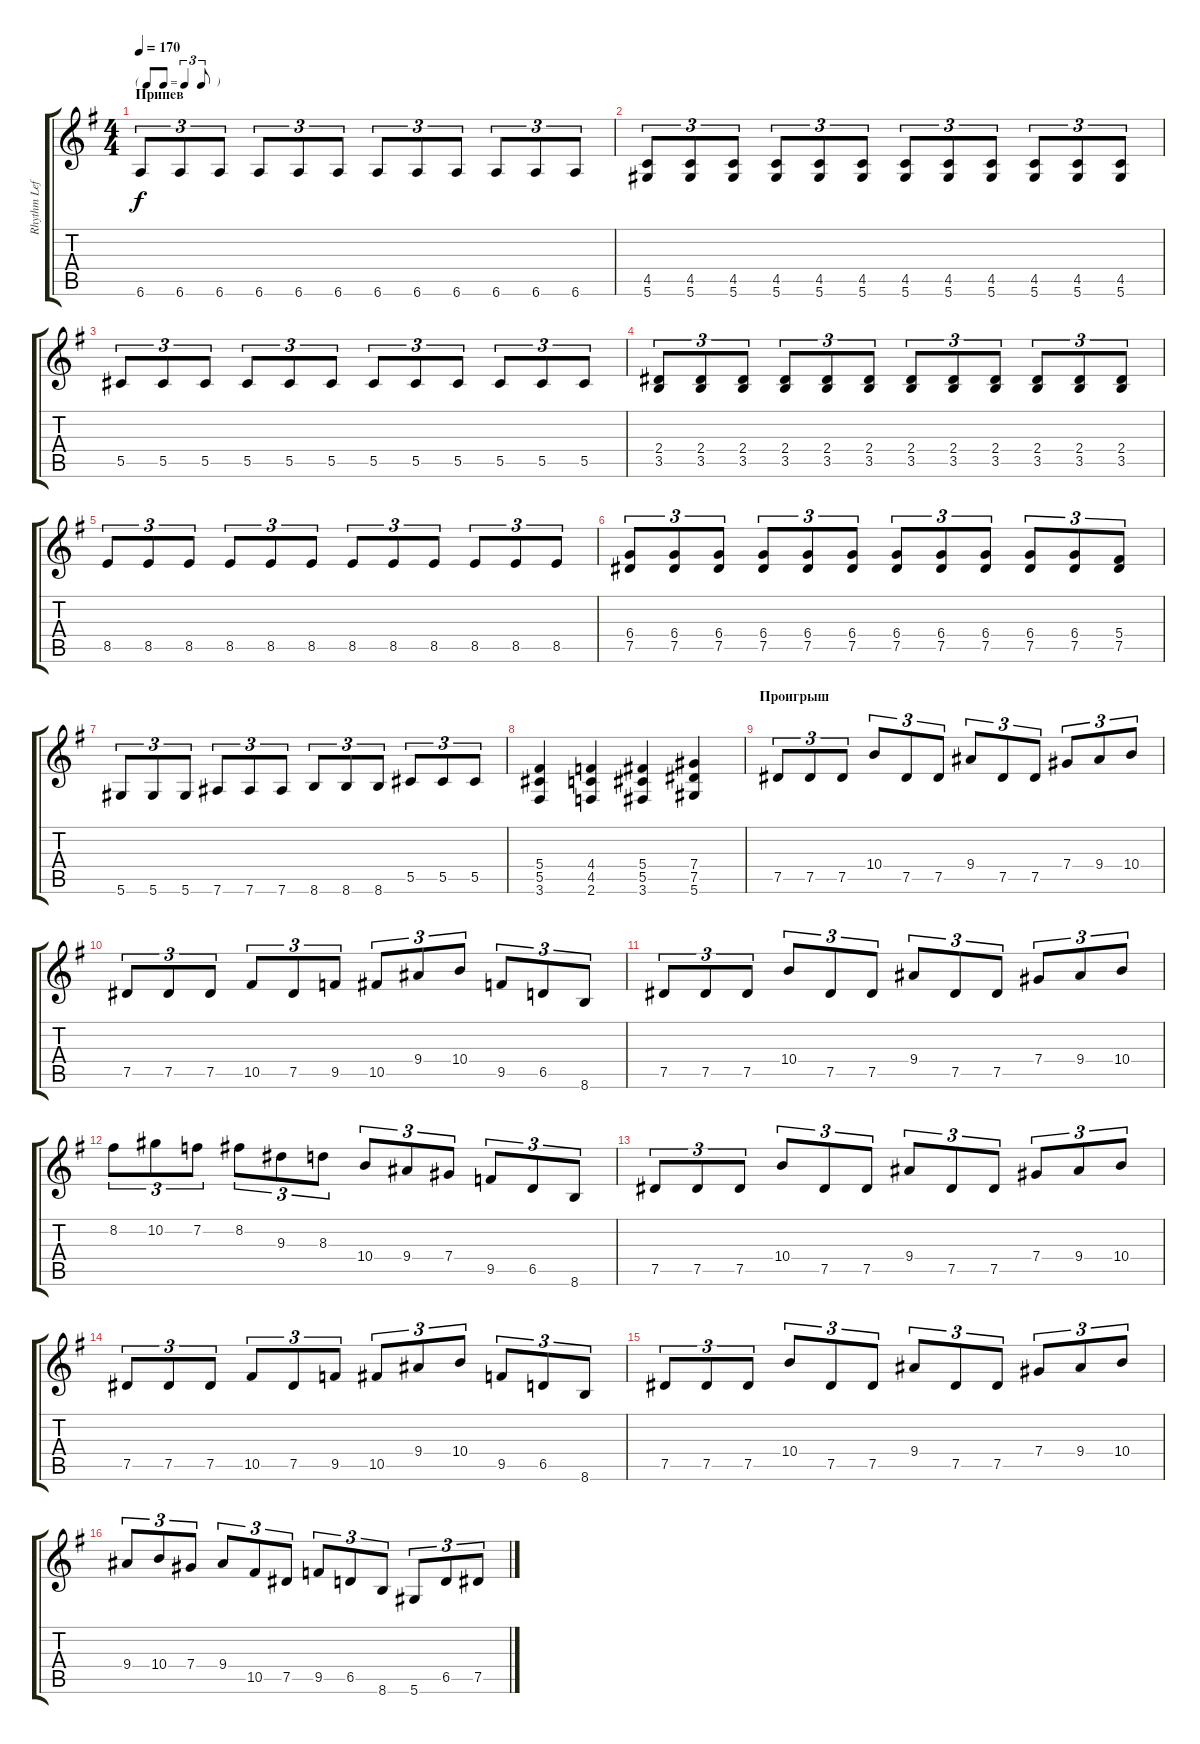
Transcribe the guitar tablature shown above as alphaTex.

\track ("Rhythm Left" "Rhythm Lef") {instrument distortionguitar}
\staff {score tabs}
\tuning (Eb4 Bb3 Gb3 Db3 Ab2 Eb2) {hide}
\ts (4 4)
\tf triplet8th
\section ("" "Припев")
\tempo 170
\clef g2
\ks eminor
6.6.8{tu (3 2) dy f} 6.6.8{tu (3 2)} 6.6.8{tu (3 2)} 6.6.8{tu (3 2)} 6.6.8{tu (3 2)} 6.6.8{tu (3 2)} 6.6.8{tu (3 2)} 6.6.8{tu (3 2)} 6.6.8{tu (3 2)} 6.6.8{tu (3 2)} 6.6.8{tu (3 2)} 6.6.8{tu (3 2)} |
(4.5 5.6).8{tu (3 2)} (4.5 5.6).8{tu (3 2)} (4.5 5.6).8{tu (3 2)} (4.5 5.6).8{tu (3 2)} (4.5 5.6).8{tu (3 2)} (4.5 5.6).8{tu (3 2)} (4.5 5.6).8{tu (3 2)} (4.5 5.6).8{tu (3 2)} (4.5 5.6).8{tu (3 2)} (4.5 5.6).8{tu (3 2)} (4.5 5.6).8{tu (3 2)} (4.5 5.6).8{tu (3 2)} |
5.5.8{tu (3 2)} 5.5.8{tu (3 2)} 5.5.8{tu (3 2)} 5.5.8{tu (3 2)} 5.5.8{tu (3 2)} 5.5.8{tu (3 2)} 5.5.8{tu (3 2)} 5.5.8{tu (3 2)} 5.5.8{tu (3 2)} 5.5.8{tu (3 2)} 5.5.8{tu (3 2)} 5.5.8{tu (3 2)} |
(2.4 3.5).8{tu (3 2)} (2.4 3.5).8{tu (3 2)} (2.4 3.5).8{tu (3 2)} (2.4 3.5).8{tu (3 2)} (2.4 3.5).8{tu (3 2)} (2.4 3.5).8{tu (3 2)} (2.4 3.5).8{tu (3 2)} (2.4 3.5).8{tu (3 2)} (2.4 3.5).8{tu (3 2)} (2.4 3.5).8{tu (3 2)} (2.4 3.5).8{tu (3 2)} (2.4 3.5).8{tu (3 2)} |
8.5.8{tu (3 2)} 8.5.8{tu (3 2)} 8.5.8{tu (3 2)} 8.5.8{tu (3 2)} 8.5.8{tu (3 2)} 8.5.8{tu (3 2)} 8.5.8{tu (3 2)} 8.5.8{tu (3 2)} 8.5.8{tu (3 2)} 8.5.8{tu (3 2)} 8.5.8{tu (3 2)} 8.5.8{tu (3 2)} |
(6.4 7.5).8{tu (3 2)} (6.4 7.5).8{tu (3 2)} (6.4 7.5).8{tu (3 2)} (6.4 7.5).8{tu (3 2)} (6.4 7.5).8{tu (3 2)} (6.4 7.5).8{tu (3 2)} (6.4 7.5).8{tu (3 2)} (6.4 7.5).8{tu (3 2)} (6.4 7.5).8{tu (3 2)} (6.4 7.5).8{tu (3 2)} (6.4 7.5).8{tu (3 2)} (5.4 7.5).8{tu (3 2)} |
5.6.8{tu (3 2)} 5.6.8{tu (3 2)} 5.6.8{tu (3 2)} 7.6.8{tu (3 2)} 7.6.8{tu (3 2)} 7.6.8{tu (3 2)} 8.6.8{tu (3 2)} 8.6.8{tu (3 2)} 8.6.8{tu (3 2)} 5.5.8{tu (3 2)} 5.5.8{tu (3 2)} 5.5.8{tu (3 2)} |
(5.4 5.5 3.6).4 (4.4 4.5 2.6).4 (5.4 5.5 3.6).4 (7.4 7.5 5.6).4 |
\section ("" "Проигрыш")
7.5.8{tu (3 2)} 7.5.8{tu (3 2)} 7.5.8{tu (3 2)} 10.4.8{tu (3 2)} 7.5.8{tu (3 2)} 7.5.8{tu (3 2)} 9.4.8{tu (3 2)} 7.5.8{tu (3 2)} 7.5.8{tu (3 2)} 7.4.8{tu (3 2)} 9.4.8{tu (3 2)} 10.4.8{tu (3 2)} |
7.5.8{tu (3 2)} 7.5.8{tu (3 2)} 7.5.8{tu (3 2)} 10.5.8{tu (3 2)} 7.5.8{tu (3 2)} 9.5.8{tu (3 2)} 10.5.8{tu (3 2)} 9.4.8{tu (3 2)} 10.4.8{tu (3 2)} 9.5.8{tu (3 2)} 6.5.8{tu (3 2)} 8.6.8{tu (3 2)} |
7.5.8{tu (3 2)} 7.5.8{tu (3 2)} 7.5.8{tu (3 2)} 10.4.8{tu (3 2)} 7.5.8{tu (3 2)} 7.5.8{tu (3 2)} 9.4.8{tu (3 2)} 7.5.8{tu (3 2)} 7.5.8{tu (3 2)} 7.4.8{tu (3 2)} 9.4.8{tu (3 2)} 10.4.8{tu (3 2)} |
8.2.8{tu (3 2)} 10.2.8{tu (3 2)} 7.2.8{tu (3 2)} 8.2.8{tu (3 2)} 9.3.8{tu (3 2)} 8.3.8{tu (3 2)} 10.4.8{tu (3 2)} 9.4.8{tu (3 2)} 7.4.8{tu (3 2)} 9.5.8{tu (3 2)} 6.5.8{tu (3 2)} 8.6.8{tu (3 2)} |
7.5.8{tu (3 2)} 7.5.8{tu (3 2)} 7.5.8{tu (3 2)} 10.4.8{tu (3 2)} 7.5.8{tu (3 2)} 7.5.8{tu (3 2)} 9.4.8{tu (3 2)} 7.5.8{tu (3 2)} 7.5.8{tu (3 2)} 7.4.8{tu (3 2)} 9.4.8{tu (3 2)} 10.4.8{tu (3 2)} |
7.5.8{tu (3 2)} 7.5.8{tu (3 2)} 7.5.8{tu (3 2)} 10.5.8{tu (3 2)} 7.5.8{tu (3 2)} 9.5.8{tu (3 2)} 10.5.8{tu (3 2)} 9.4.8{tu (3 2)} 10.4.8{tu (3 2)} 9.5.8{tu (3 2)} 6.5.8{tu (3 2)} 8.6.8{tu (3 2)} |
7.5.8{tu (3 2)} 7.5.8{tu (3 2)} 7.5.8{tu (3 2)} 10.4.8{tu (3 2)} 7.5.8{tu (3 2)} 7.5.8{tu (3 2)} 9.4.8{tu (3 2)} 7.5.8{tu (3 2)} 7.5.8{tu (3 2)} 7.4.8{tu (3 2)} 9.4.8{tu (3 2)} 10.4.8{tu (3 2)} |
9.4.8{tu (3 2)} 10.4.8{tu (3 2)} 7.4.8{tu (3 2)} 9.4.8{tu (3 2)} 10.5.8{tu (3 2)} 7.5.8{tu (3 2)} 9.5.8{tu (3 2)} 6.5.8{tu (3 2)} 8.6.8{tu (3 2)} 5.6.8{tu (3 2)} 6.5.8{tu (3 2)} 7.5.8{tu (3 2)}
